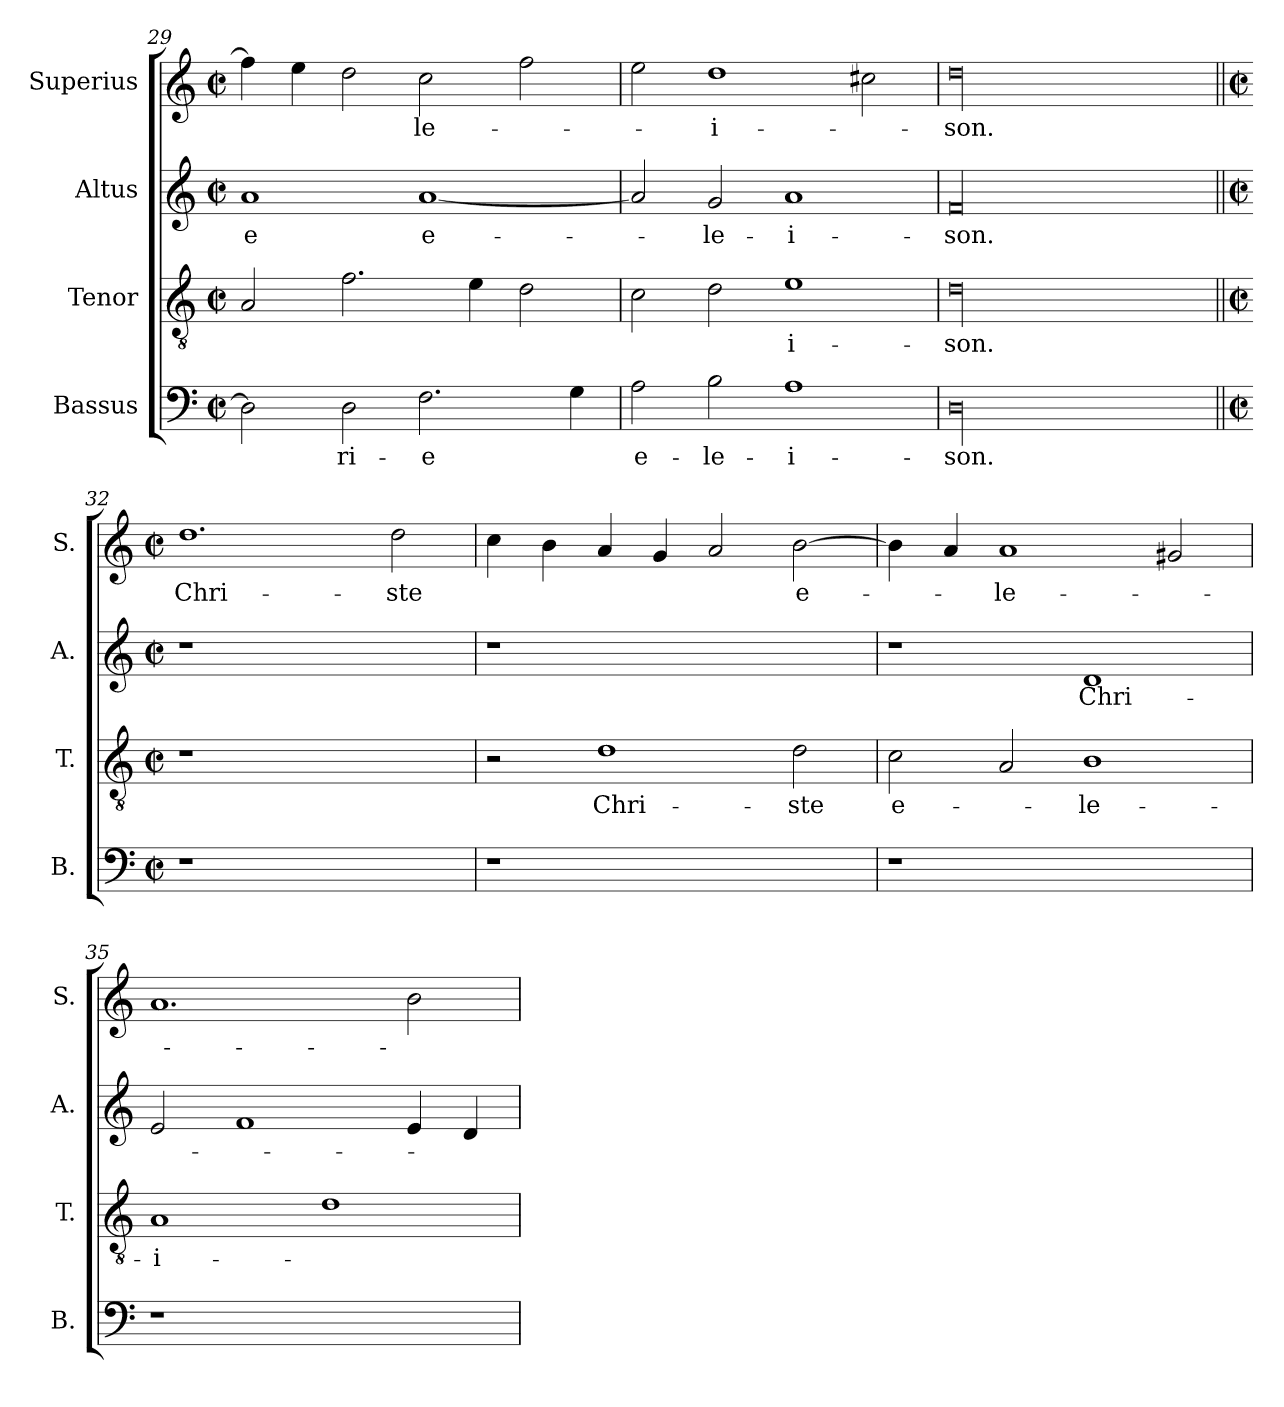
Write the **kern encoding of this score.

**kern	**text	**kern	**text	**kern	**text	**kern	**text
*part4	*part4	*part3	*part3	*part2	*part2	*part1	*part1
*staff4	*staff4	*staff3	*staff3	*staff2	*staff2	*staff1	*staff1
*I"Bassus	*	*I"Tenor	*	*I"Altus	*	*I"Superius	*
*I'B.	*	*I'T.	*	*I'A.	*	*I'S.	*
*clefF4	*	*clefGv2	*	*clefG2	*	*clefG2	*
*	*	*ITrd7c12	*	*	*	*	*
*k[]	*	*k[]	*	*k[]	*	*k[]	*
*C:	*	*C:	*	*C:	*	*C:	*
*M2/2	*	*M2/2	*	*M2/2	*	*M2/2	*
*met(c|)	*	*met(c|)	*	*met(c|)	*	*met(c|)	*
=29	=29	=29	=29	=29	=29	=29	=29
!	!	!	!	!	!LO:LY:b:color=#000000	!	!
2Di\]	.	2AAi/	.	1ai	-e	4ffi\]	.
.	.	.	.	.	.	4eei\	.
!	!LO:LY:b:color=#000000	!	!	!	!	!	!
2Di\	-ri-	2.Fi\	.	.	.	2ddi\	.
!	!LO:LY:b:color=#000000	!	!	!	!	!	!
!	!	!	!	!	!LO:LY:b:color=#000000	!	!
!	!	!	!	!	!	!	!LO:LY:b:color=#000000
2.Fi\	-e	.	.	[<1ai	e-	2cci\	-le-
.	.	4Ei\	.	.	.	.	.
.	.	2Di\	.	.	.	2ffi\	.
4Gi\	.	.	.	.	.	.	.
=30	=30	=30	=30	=30	=30	=30	=30
!	!LO:LY:b:color=#000000	!	!	!	!	!	!
2Ai\	e-	2Ci\	.	2ai/]	.	2eei\	.
!	!LO:LY:b:color=#000000	!	!	!	!	!	!
!	!	!	!	!	!LO:LY:b:color=#000000	!	!
!	!	!	!	!	!	!	!LO:LY:b:color=#000000
2Bi\	-le-	2Di\	.	2gi/	-le-	1ddi	-i-
!	!LO:LY:b:color=#000000	!	!	!	!	!	!
!	!	!	!LO:LY:b:color=#000000	!	!	!	!
!	!	!	!	!	!LO:LY:b:color=#000000	!	!
1Ai	-i-	1Ei	-i-	1ai	-i-	.	.
.	.	.	.	.	.	2cc#Xi\	.
=31	=31	=31	=31	=31	=31	=31	=31
!	!LO:LY:b:color=#000000	!	!	!	!	!	!
!	!	!	!LO:LY:b:color=#000000	!	!	!	!
!	!	!	!	!	!LO:LY:b:color=#000000	!	!
!	!	!	!	!	!	!	!LO:LY:b:color=#000000
00Di	-son.	00Di	-son.	00fi	-son.	00ddi	-son.
!!LO:LB:g=z
=32||	=32||	=32||	=32||	=32||	=32||	=32||	=32||
*M2/2	*	*M2/2	*	*M2/2	*	*M2/2	*
*met(c|)	*	*met(c|)	*	*met(c|)	*	*met(c|)	*
!LO:N:vis=1	!	!LO:N:vis=1	!	!LO:N:vis=1	!	!	!
!	!	!	!	!	!	!	!LO:LY:b:color=#000000
1r	.	1r	.	1r	.	1.ddi	Chri-
1ryy	.	1ryy	.	1ryy	.	.	.
!	!	!	!	!	!	!	!LO:LY:b:color=#000000
.	.	.	.	.	.	2ddi\	-ste
=33	=33	=33	=33	=33	=33	=33	=33
!LO:N:vis=1	!	!	!	!LO:N:vis=1	!	!	!
1r	.	2r	.	1r	.	4cci\	.
.	.	.	.	.	.	4bi\	.
!	!	!	!LO:LY:b:color=#000000	!	!	!	!
.	.	1Di	Chri-	.	.	4ai/	.
.	.	.	.	.	.	4gi/	.
1ryy	.	.	.	1ryy	.	2ai/	.
!	!	!	!LO:LY:b:color=#000000	!	!	!	!
!	!	!	!	!	!	!	!LO:LY:b:color=#000000
.	.	2Di\	-ste	.	.	[>2bi\	e-
=34	=34	=34	=34	=34	=34	=34	=34
!LO:N:vis=1	!	!	!	!	!	!	!
!	!	!	!LO:LY:b:color=#000000	!	!	!	!
1r	.	2Ci\	e-	1r	.	4bi\]	.
.	.	.	.	.	.	4ai/	.
!	!	!	!	!	!	!	!LO:LY:b:color=#000000
.	.	2AAi/	.	.	.	1ai	-le-
!	!	!	!LO:LY:b:color=#000000	!	!	!	!
!	!	!	!	!	!LO:LY:b:color=#000000	!	!
1ryy	.	1BBi	-le-	1di	Chri-	.	.
.	.	.	.	.	.	2g#Xi/	.
=35	=35	=35	=35	=35	=35	=35	=35
!LO:N:vis=1	!	!	!	!	!	!	!
!	!	!	!LO:LY:b:color=#000000	!	!	!	!
1r	.	1AAi	-i-	2ei/	.	1.ai	.
.	.	.	.	1fi	.	.	.
1ryy	.	1Di	.	.	.	.	.
.	.	.	.	4ei/	.	2bi\	.
.	.	.	.	4di/	.	.	.
=	=	=	=	=	=	=	=
*-	*-	*-	*-	*-	*-	*-	*-
